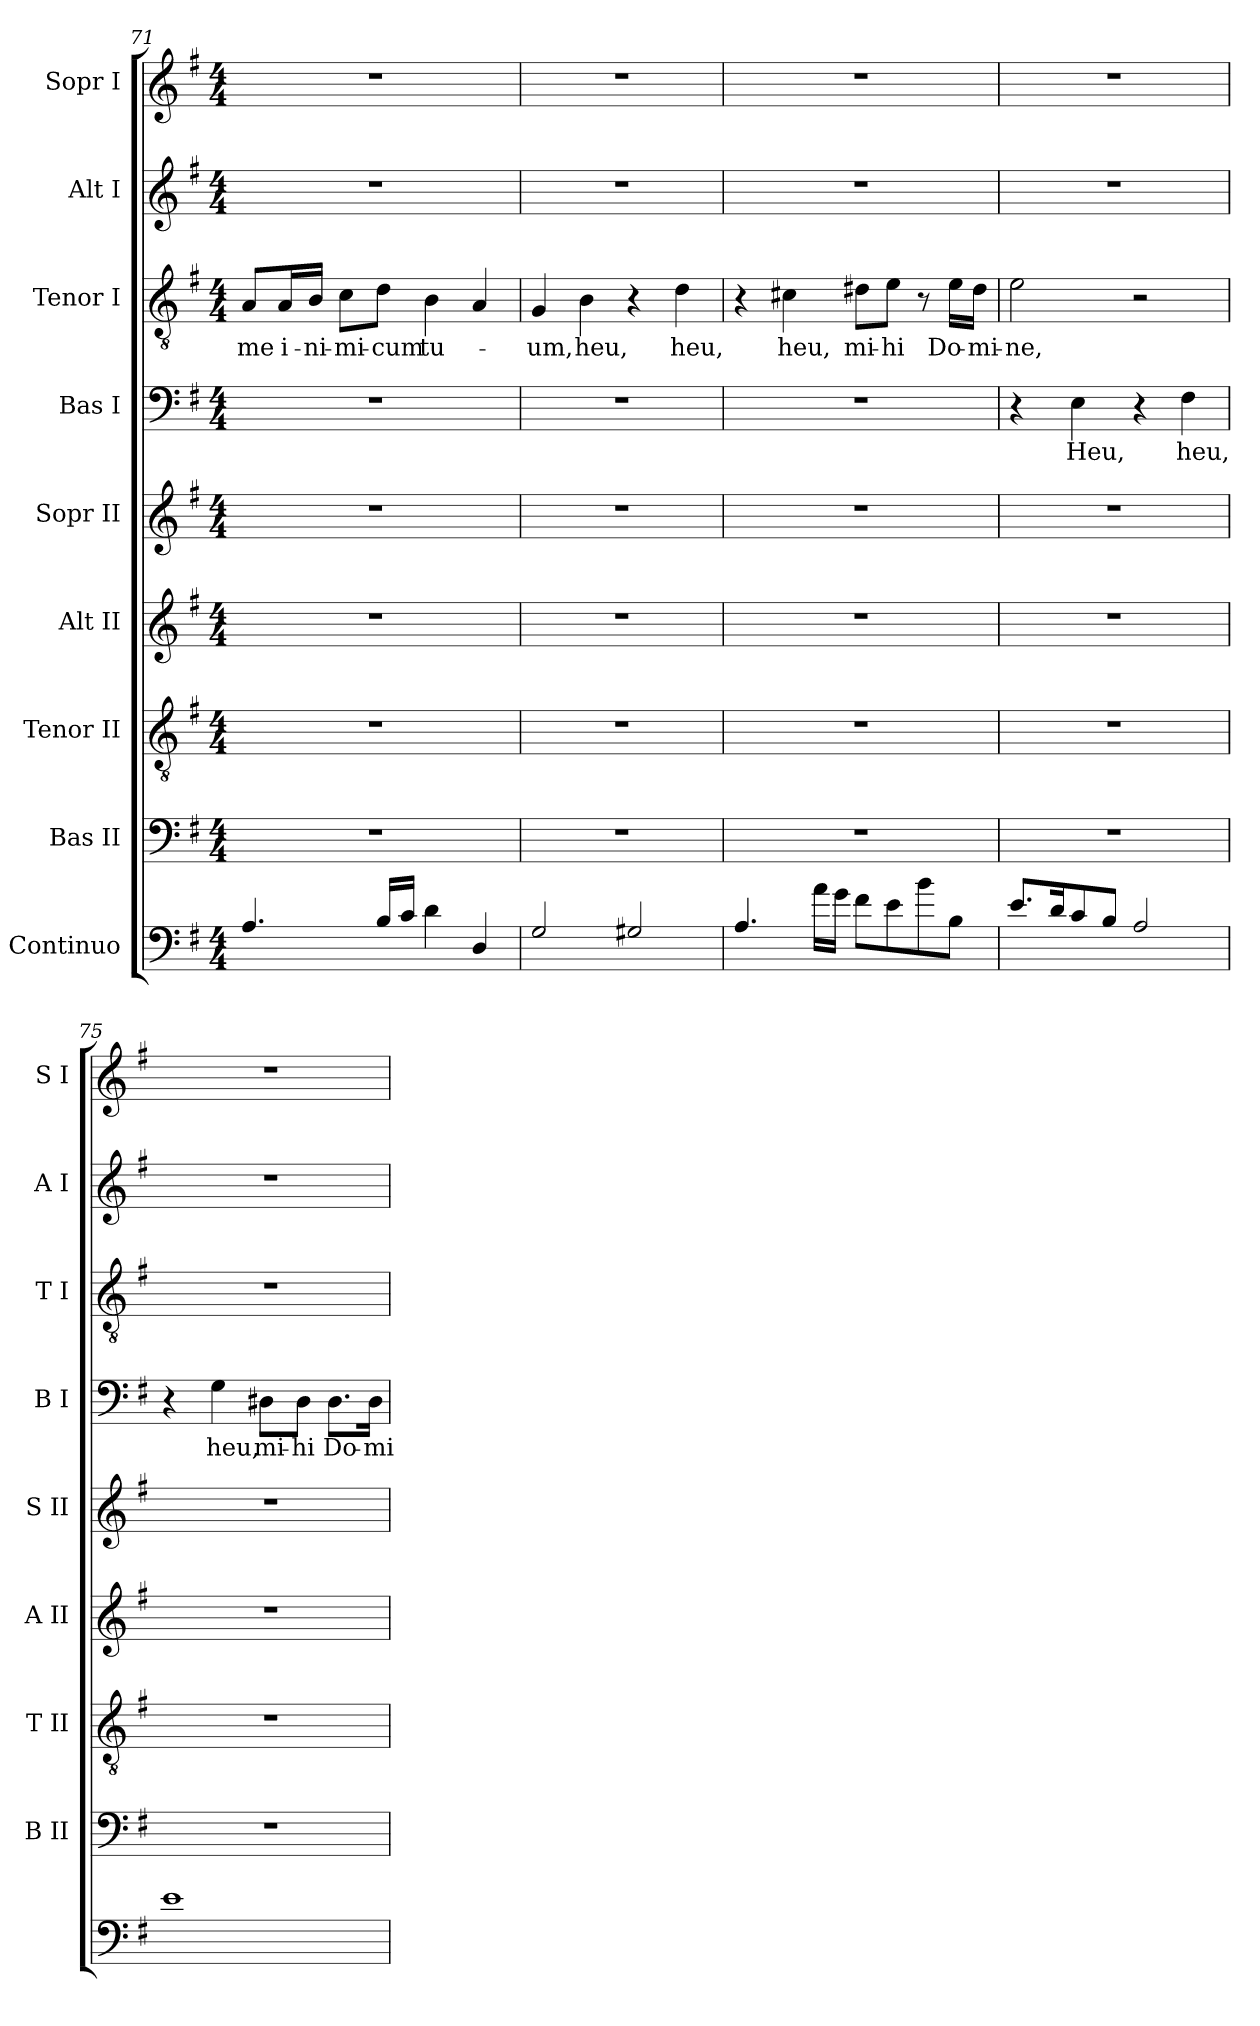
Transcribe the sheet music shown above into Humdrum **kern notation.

**kern	**kern	**kern	**kern	**kern	**kern	**text	**kern	**text	**kern	**kern
*part9	*part8	*part7	*part6	*part5	*part4	*part4	*part3	*part3	*part2	*part1
*staff9	*staff8	*staff7	*staff6	*staff5	*staff4	*staff4	*staff3	*staff3	*staff2	*staff1
*I"Continuo	*I"Bas II	*I"Tenor II	*I"Alt II	*I"Sopr II	*I"Bas I	*	*I"Tenor I	*	*I"Alt I	*I"Sopr I
*	*I'B II	*I'T II	*I'A II	*I'S II	*I'B I	*	*I'T I	*	*I'A I	*I'S I
*clefF4	*clefF4	*clefGv2	*clefG2	*clefG2	*clefF4	*	*clefGv2	*	*clefG2	*clefG2
*ITrd7c12	*	*	*	*	*	*	*	*	*	*
*k[f#]	*k[f#]	*k[f#]	*k[f#]	*k[f#]	*k[f#]	*	*k[f#]	*	*k[f#]	*k[f#]
*G:	*G:	*G:	*G:	*G:	*G:	*	*G:	*	*G:	*G:
*M4/4	*M4/4	*M4/4	*M4/4	*M4/4	*M4/4	*	*M4/4	*	*M4/4	*M4/4
=71	=71	=71	=71	=71	=71	=71	=71	=71	=71	=71
!	!	!	!	!	!	!	!	!LO:LY:b	!	!
4.AA/	1r	1r	1r	1r	1r	.	8A/L	me	1r	1r
!	!	!	!	!	!	!	!	!LO:LY:b	!	!
.	.	.	.	.	.	.	16A/L	i-	.	.
!	!	!	!	!	!	!	!	!LO:LY:b	!	!
.	.	.	.	.	.	.	16B/JJ	-ni-	.	.
!	!	!	!	!	!	!	!	!LO:LY:b	!	!
.	.	.	.	.	.	.	8c\L	-mi-	.	.
!	!	!	!	!	!	!	!	!LO:LY:b	!	!
16BB/LL	.	.	.	.	.	.	8d\J	-cum	.	.
16C/JJ	.	.	.	.	.	.	.	.	.	.
!	!	!	!	!	!	!	!	!LO:LY:b	!	!
4D\	.	.	.	.	.	.	4B\	tu-	.	.
4DD/	.	.	.	.	.	.	4A/	.	.	.
!!LO:LB:g=z
=72	=72	=72	=72	=72	=72	=72	=72	=72	=72	=72
!	!	!	!	!	!	!	!	!LO:LY:b	!	!
2GG/	1r	1r	1r	1r	1r	.	4G/	-um,	1r	1r
!	!	!	!	!	!	!	!	!LO:LY:b	!	!
.	.	.	.	.	.	.	4B\	heu,	.	.
2GG#X/	.	.	.	.	.	.	4r	.	.	.
!	!	!	!	!	!	!	!	!LO:LY:b	!	!
.	.	.	.	.	.	.	4d\	heu,	.	.
=73	=73	=73	=73	=73	=73	=73	=73	=73	=73	=73
4.AA/	1r	1r	1r	1r	1r	.	4r	.	1r	1r
!	!	!	!	!	!	!	!	!LO:LY:b	!	!
.	.	.	.	.	.	.	4c#X\	heu,	.	.
16A\LL	.	.	.	.	.	.	.	.	.	.
16G\JJ	.	.	.	.	.	.	.	.	.	.
!	!	!	!	!	!	!	!	!LO:LY:b	!	!
8F#\L	.	.	.	.	.	.	8d#X\L	mi-	.	.
!	!	!	!	!	!	!	!	!LO:LY:b	!	!
8E\	.	.	.	.	.	.	8e\J	-hi	.	.
8B\	.	.	.	.	.	.	8r	.	.	.
!	!	!	!	!	!	!	!	!LO:LY:b	!	!
8BB\J	.	.	.	.	.	.	16e\LL	Do-	.	.
!	!	!	!	!	!	!	!	!LO:LY:b	!	!
.	.	.	.	.	.	.	16d#\JJ	-mi-	.	.
=74	=74	=74	=74	=74	=74	=74	=74	=74	=74	=74
!	!	!	!	!	!	!	!	!LO:LY:b	!	!
8.E/L	1r	1r	1r	1r	4r	.	2e\	-ne,	1r	1r
16D/k	.	.	.	.	.	.	.	.	.	.
!	!	!	!	!	!	!LO:LY:b	!	!	!	!
8C/	.	.	.	.	4E\	Heu,	.	.	.	.
8BB/J	.	.	.	.	.	.	.	.	.	.
2AA/	.	.	.	.	4r	.	2r	.	.	.
!	!	!	!	!	!	!LO:LY:b	!	!	!	!
.	.	.	.	.	4F#\	heu,	.	.	.	.
!!LO:LB:g=z
=75	=75	=75	=75	=75	=75	=75	=75	=75	=75	=75
1E	1r	1r	1r	1r	4r	.	1r	.	1r	1r
!	!	!	!	!	!	!LO:LY:b	!	!	!	!
.	.	.	.	.	4G\	heu,	.	.	.	.
!	!	!	!	!	!	!LO:LY:b	!	!	!	!
.	.	.	.	.	8D#X\L	mi-	.	.	.	.
!	!	!	!	!	!	!LO:LY:b	!	!	!	!
.	.	.	.	.	8D#\J	-hi	.	.	.	.
!	!	!	!	!	!	!LO:LY:b	!	!	!	!
.	.	.	.	.	8.D#\L	Do-	.	.	.	.
!	!	!	!	!	!	!LO:LY:b	!	!	!	!
.	.	.	.	.	16D#\Jk	-mi-	.	.	.	.
=	=	=	=	=	=	=	=	=	=	=
*-	*-	*-	*-	*-	*-	*-	*-	*-	*-	*-
